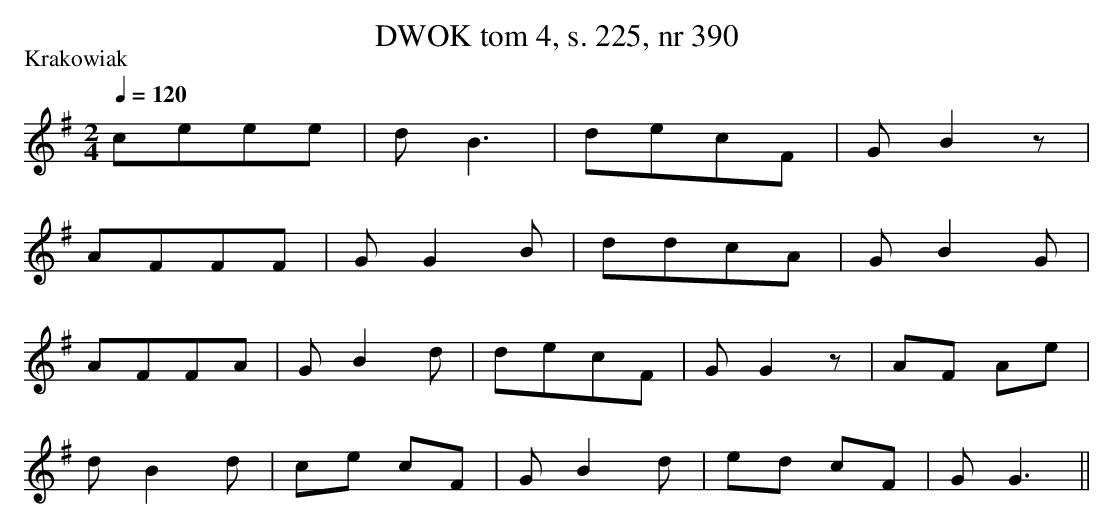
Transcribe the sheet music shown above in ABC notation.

X:1
T: DWOK tom 4, s. 225, nr 390
P:Krakowiak
L:1/8
M:2/4
K:G
Q:1/4=120
ceee|dB3|decF|GB2z|
AFFF|GG2B|ddcA|GB2G|
AFFA|GB2d|decF|GG2z|AF Ae|
dB2d|ce cF|GB2d|ed cF|GG3||
